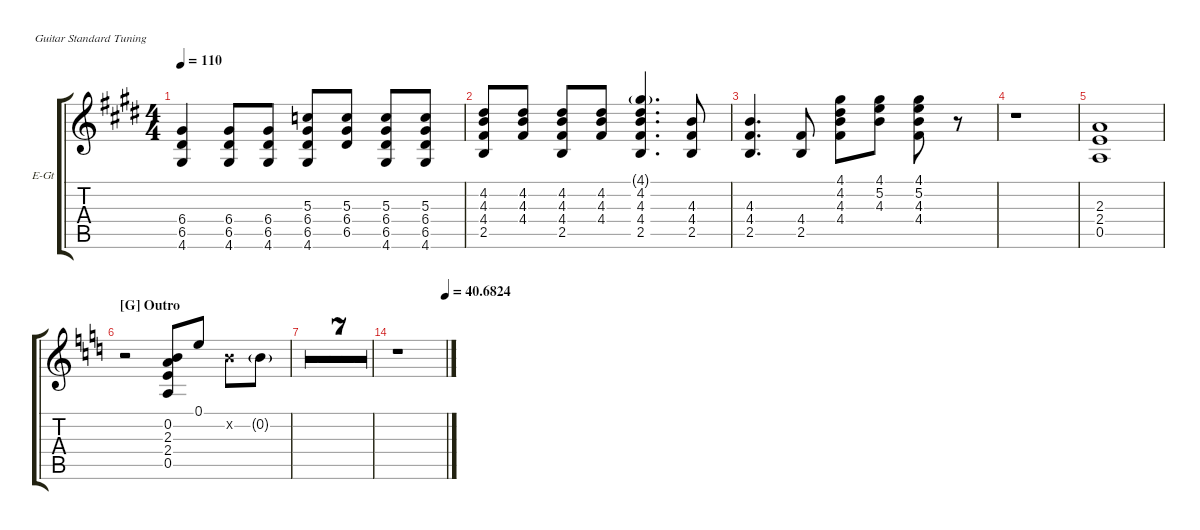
\hideDynamics
\bracketExtendMode groupsimilarinstruments
\multiBarRest
\firstSystemTrackNameOrientation horizontal
\otherSystemsTrackNameOrientation horizontal
\track ("E.Guitar 2" "E-Gt") {multiBarRest instrument electricguitarmuted}
\staff {score tabs}
\tuning (E4 B3 G3 D3 A2 E2)
\ts (4 4)
\tempo 110
\clef g2
\ks e
(6.4 6.5 4.6).4{dy p} (6.4 6.5 4.6).8 (6.4 6.5 4.6).8 (5.3 6.4 6.5 4.6).8 (5.3 6.4 6.5).8 (5.3 6.4 6.5 4.6).8 (5.3 6.4 6.5 4.6).8 |
(4.2 4.3 4.4 2.5).8 (4.2 4.3 4.4).8 (4.2 4.3 4.4 2.5).8 (4.2 4.3 4.4).8 (4.1{g} 4.2 4.3 4.4 2.5).4{d} (4.3 4.4 2.5).8 |
(4.3 4.4 2.5).4{d} (4.4 2.5).8 (4.1 4.2 4.3 4.4).8 (4.1 5.2 4.3).8 (4.1 5.2 4.3 4.4).8 r.8 |
r.1 |
(2.3 2.4 0.5).1 |
\section ("G" "Outro")
\ks c
r.2 (0.2 2.3 2.4 0.5).8 0.1.8 0.2{x}.8 0.2{g}.8 |
r.1 |
r.1 |
r.1 |
r.1 |
r.1 |
r.1 |
\tempo (110 0.0125)
r.1 |
\tempo (40.6824 1)
r.1
